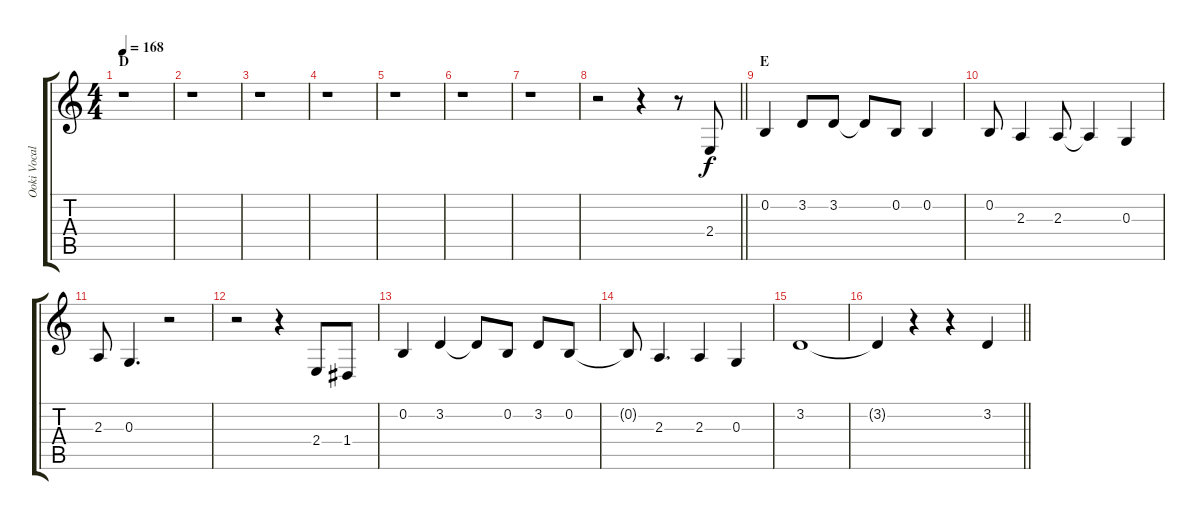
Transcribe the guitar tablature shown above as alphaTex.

\track ("Ooki Vocals" "Ooki Vocal") {instrument sopranosax}
\staff {score tabs}
\tuning (E4 B3 G3 D3 A2 E2) {hide}
\ts (4 4)
\section ("" "D")
\tempo 168
\clef g2
\ks c
r.1{dy f} |
r.1 |
r.1 |
r.1 |
r.1 |
r.1 |
r.1 |
\barLineRight lightlight
r.2 r.4 r.8 2.4.8 |
\section ("" "E")
0.2.4 3.2.8 3.2.8 3.2{t}.8 0.2.8 0.2.4 |
0.2.8 2.3.4 2.3.8 2.3{t}.4 0.3.4 |
2.3.8 0.3.4{d} r.2 |
r.2 r.4 2.4.8 1.4.8 |
0.2.4 3.2.4 3.2{t}.8 0.2.8 3.2.8 0.2.8 |
0.2{t}.8 2.3.4{d} 2.3.4 0.3.4 |
3.2.1 |
\barLineRight lightlight
3.2{t}.4 r.4 r.4 3.2.4
